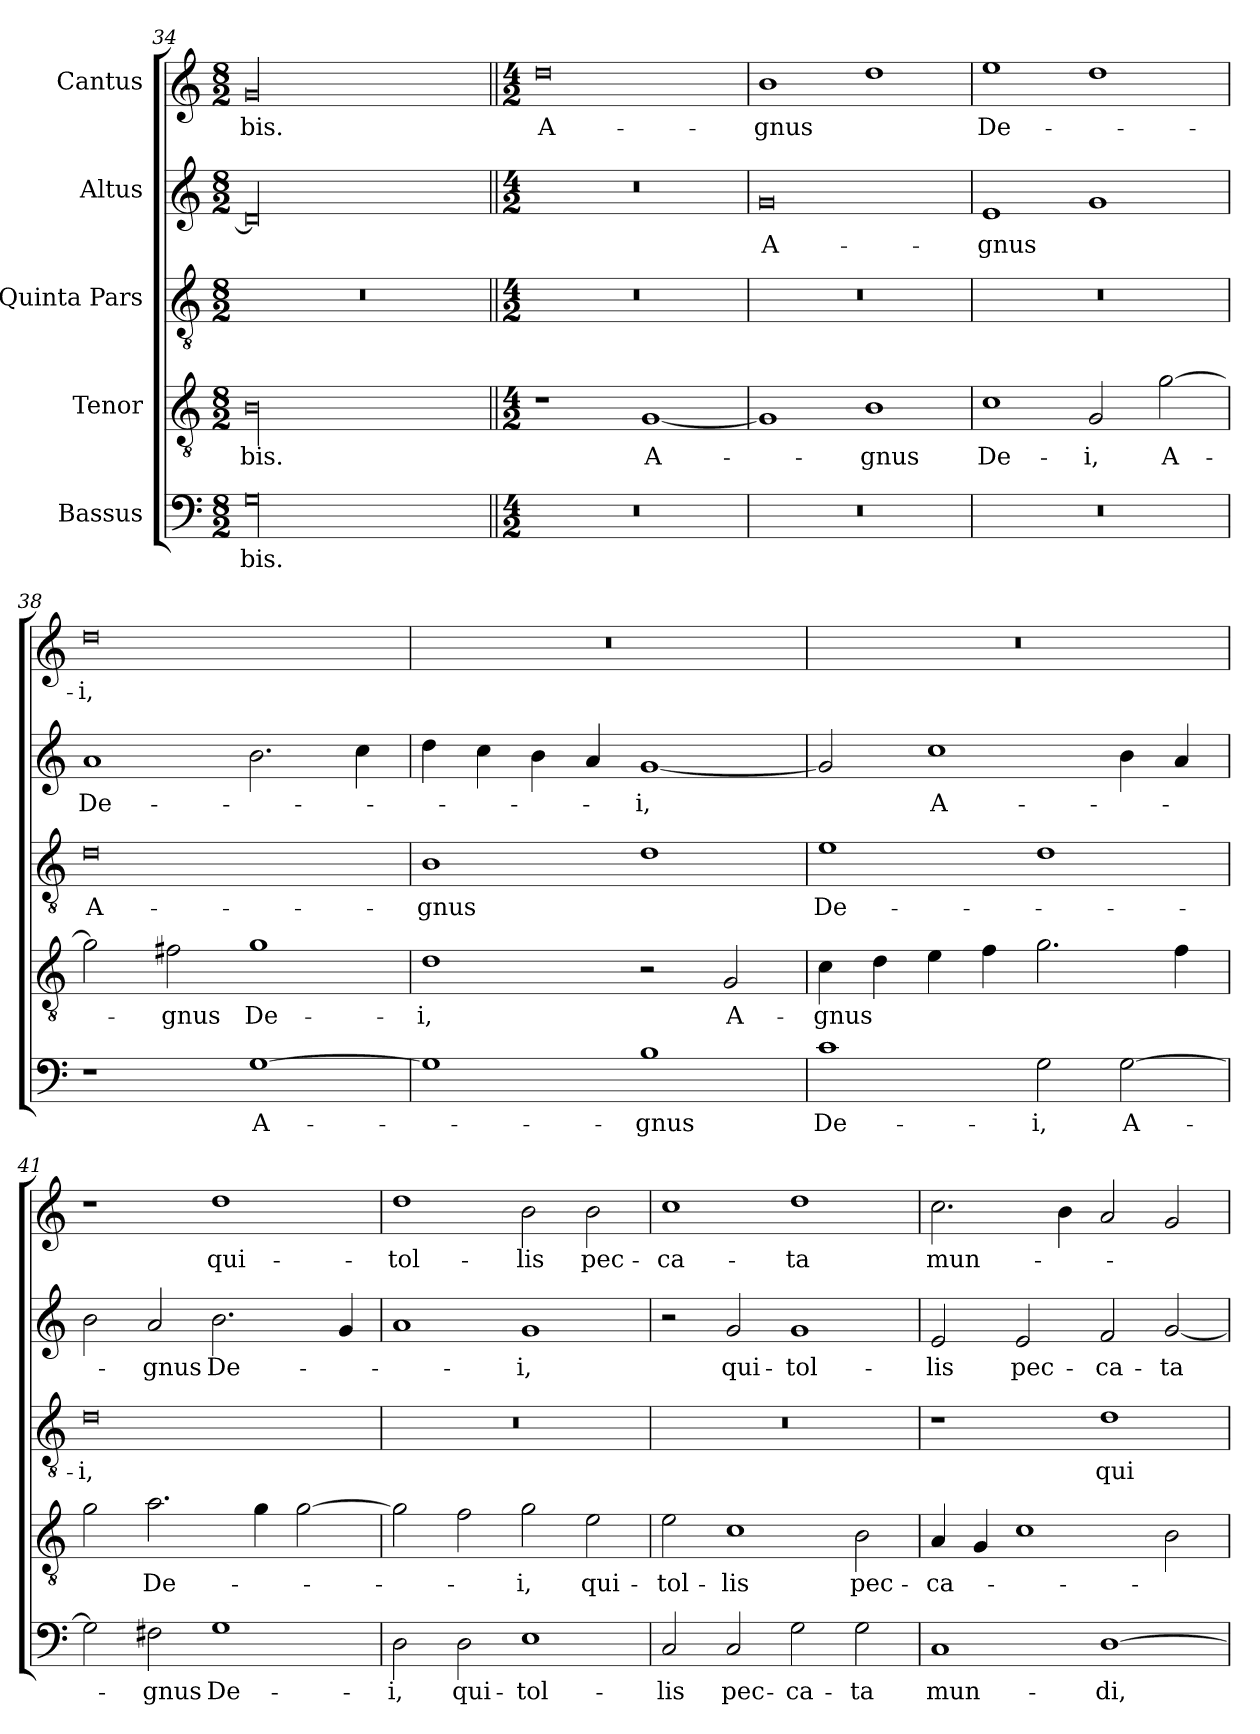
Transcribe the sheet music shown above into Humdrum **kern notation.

**kern	**text	**kern	**text	**kern	**text	**kern	**text	**kern	**text
*part5	*part5	*part4	*part4	*part3	*part3	*part2	*part2	*part1	*part1
*staff5	*staff5	*staff4	*staff4	*staff3	*staff3	*staff2	*staff2	*staff1	*staff1
*I"Bassus	*	*I"Tenor	*	*I"Quinta Pars	*	*I"Altus	*	*I"Cantus	*
*clefF4	*	*clefGv2	*	*clefGv2	*	*clefG2	*	*clefG2	*
*k[]	*	*k[]	*	*k[]	*	*k[]	*	*k[]	*
*M8/2	*	*M8/2	*	*M8/2	*	*M8/2	*	*M8/2	*
=34	=34	=34	=34	=34	=34	=34	=34	=34	=34
00G\	-bis.	00B\	-bis.	00r	.	00d/]	.	00g/	-bis.
=35||	=35||	=35||	=35||	=35||	=35||	=35||	=35||	=35||	=35||
*M4/2	*	*M4/2	*	*M4/2	*	*M4/2	*	*M4/2	*
0r	.	1r	.	0r	.	0r	.	0dd\	A-
.	.	[1G/	A-	.	.	.	.	.	.
=36	=36	=36	=36	=36	=36	=36	=36	=36	=36
0r	.	1G/]	.	0r	.	0g/	A-	1b\	-gnus
.	.	1B\	-gnus	.	.	.	.	1dd\	.
=37	=37	=37	=37	=37	=37	=37	=37	=37	=37
0r	.	1c\	De-	0r	.	1e/	-gnus	1ee\	De-
.	.	2G/	-i,	.	.	1g/	.	1dd\	.
.	.	[2g\	A-	.	.	.	.	.	.
=38	=38	=38	=38	=38	=38	=38	=38	=38	=38
1r	.	2g\]	.	0d\	A-	1a/	De-	0dd\	-i,
.	.	2f#X\	-gnus	.	.	.	.	.	.
[1G\	A-	1g\	De-	.	.	2.b\	.	.	.
.	.	.	.	.	.	4cc\	.	.	.
=39	=39	=39	=39	=39	=39	=39	=39	=39	=39
1G\]	.	1d\	-i,	1B\	-gnus	4dd\	.	0r	.
.	.	.	.	.	.	4cc\	.	.	.
.	.	.	.	.	.	4b\	.	.	.
.	.	.	.	.	.	4a/	.	.	.
1B\	-gnus	2r	.	1d\	.	[1g/	-i,	.	.
.	.	2G/	A-	.	.	.	.	.	.
=40	=40	=40	=40	=40	=40	=40	=40	=40	=40
1c\	De-	4c\	-gnus	1e\	De-	2g/]	.	0r	.
.	.	4d\	.	.	.	.	.	.	.
.	.	4e\	.	.	.	1cc\	A-	.	.
.	.	4f\	.	.	.	.	.	.	.
2G\	-i,	2.g\	.	1d\	.	.	.	.	.
[2G\	A-	.	.	.	.	4b\	.	.	.
.	.	4f\	.	.	.	4a/	.	.	.
=41	=41	=41	=41	=41	=41	=41	=41	=41	=41
2G\]	.	2g\	.	0d\	-i,	2b\	.	1r	.
2F#X\	-gnus	2.a\	De-	.	.	2a/	-gnus	.	.
1G\	De-	.	.	.	.	2.b\	De-	1dd\	qui-
.	.	4g\	.	.	.	.	.	.	.
.	.	[2g\	.	.	.	.	.	.	.
.	.	.	.	.	.	4g/	.	.	.
=42	=42	=42	=42	=42	=42	=42	=42	=42	=42
2D\	-i,	2g\]	.	0r	.	1a/	.	1dd\	tol-
2D\	qui-	2f\	.	.	.	.	.	.	.
1E\	tol-	2g\	-i,	.	.	1g/	-i,	2b\	-lis
.	.	2e\	qui-	.	.	.	.	2b\	pec-
=43	=43	=43	=43	=43	=43	=43	=43	=43	=43
2C/	-lis	2e\	tol-	0r	.	2r	.	1cc\	-ca-
2C/	pec-	1c\	-lis	.	.	2g/	qui-	.	.
2G\	-ca-	.	.	.	.	1g/	tol-	1dd\	-ta
2G\	-ta	2B\	pec-	.	.	.	.	.	.
=44	=44	=44	=44	=44	=44	=44	=44	=44	=44
1C/	mun-	4A/	-ca-	1r	.	2e/	-lis	2.cc\	mun-
.	.	4G/	.	.	.	.	.	.	.
.	.	1c\	.	.	.	2e/	pec-	.	.
.	.	.	.	.	.	.	.	4b\	.
[1D\	-di,	.	.	1d\	qui-	2f/	-ca-	2a/	.
.	.	2B\	.	.	.	[2g/	-ta	2g/	.
=	=	=	=	=	=	=	=	=	=
*-	*-	*-	*-	*-	*-	*-	*-	*-	*-
